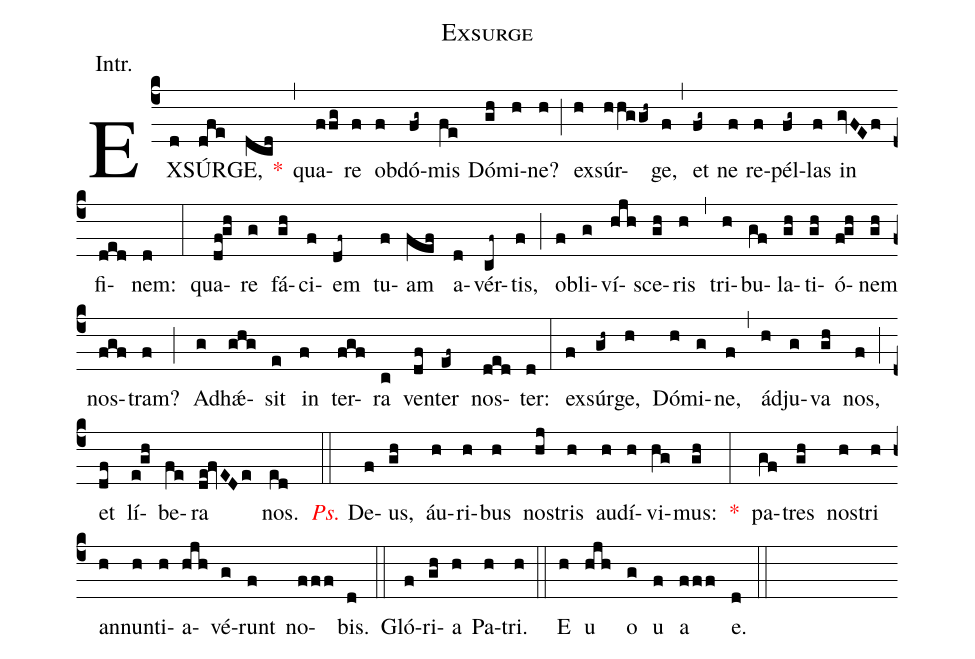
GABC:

name:Exsurge;
annotation:Intr.;
mode:I.;
office-part:Introit;
%%
(c4) EX(d)SÚR(dfe)GE,(dcd) <v>\red{*}</v>(,) qua(ffg)re(f) ob(f)dó(fg~)mis(fe) Dó(gh)mi(h)ne?(h) (;) ex(h)súr(hhggh~)ge,(f) (,) et(fg~) ne(f) re(f)pél(fg~)las(f) in(gvFEf) fi(ded)nem:(d) (:) qua(df!gh)re(g) fá(gh)ci(f)em(df~) tu(f)am(fef) a(d)vér(cf~)tis,(f) (;) ob(f)li(g)ví(hjh)sce(gh)ris(h) (,) tri(h)bu(gf)la(gh)ti(gh)ó(f!gh)nem(gh) nos(fgf)tram?(f) (;) Ad(g)h<sp>'ae</sp>(ghg)sit(e) in(f) ter(fgf)ra(c) ven(df)ter(ef~) nos(ded)ter:(d) (:) ex(f)súr(gh~)ge,(h) Dó(h)mi(g)ne,(f) (,) ád(h)ju(g)va(gh) nos,(f) (;) et(df) lí(e!gh)be(fe)ra(de!fvEDe) nos.(ed) (::) <v>\redit{Ps.}</v> De(f)us,(gh) áu(h)ri(h)bus(h) nos(hj)tris(h) au(h)dí(h)vi(hg)mus:(gh) <v>\red{*}</v>(:) pa(gf)tres(gh) nos(h)tri(h) an(h)nun(h)ti(h)a(hjh)vé(g)runt(f) no(fff)bis.(d) (::) Gló(f)ri(gh)a(h) Pa(h)tri.(h) (::) E(h) u(hjh) o(g) u(f) a(fff) e.(d) (::)
